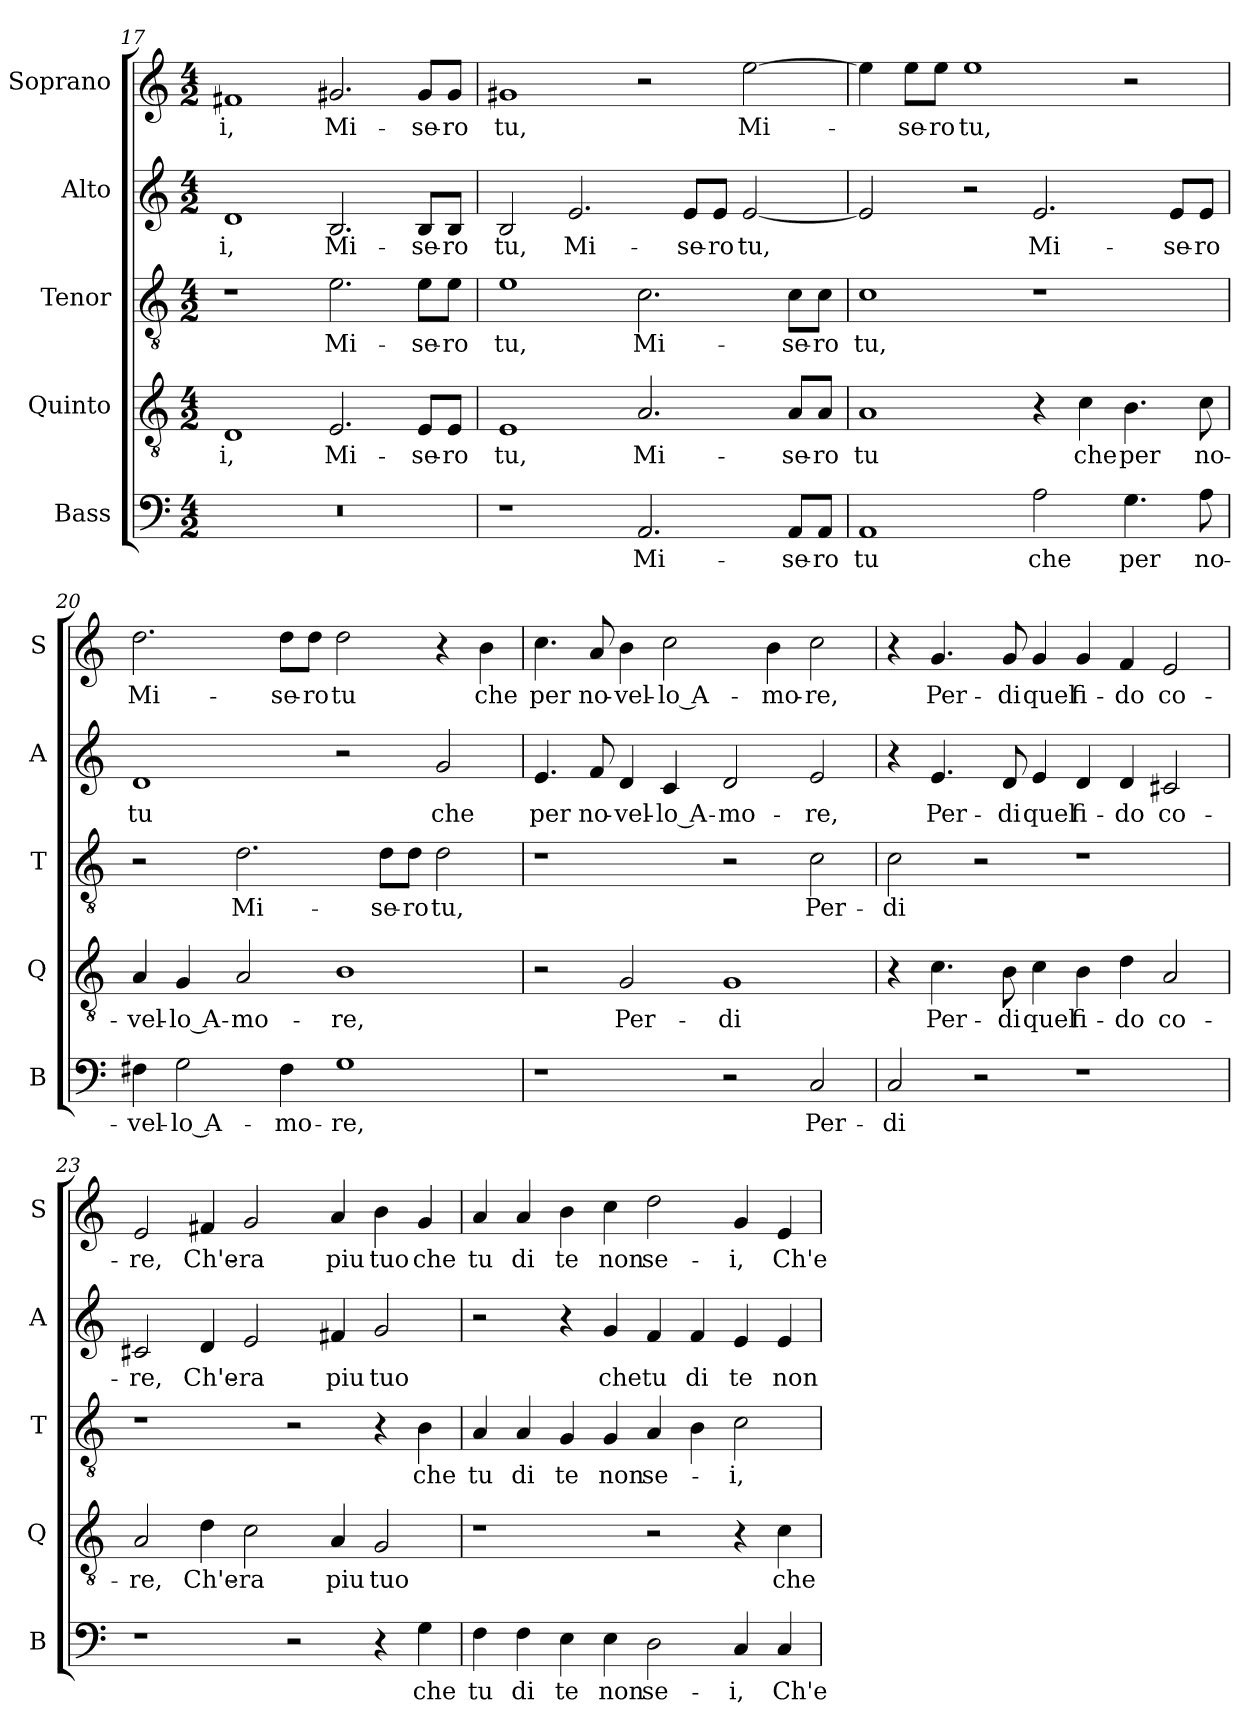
**kern	**text	**kern	**text	**kern	**text	**kern	**text	**kern	**text
*part5	*part5	*part4	*part4	*part3	*part3	*part2	*part2	*part1	*part1
*staff5	*staff5	*staff4	*staff4	*staff3	*staff3	*staff2	*staff2	*staff1	*staff1
*I"Bass	*	*I"Quinto	*	*I"Tenor	*	*I"Alto	*	*I"Soprano	*
*I'B	*	*I'Q	*	*I'T	*	*I'A	*	*I'S	*
*clefF4	*	*clefGv2	*	*clefGv2	*	*clefG2	*	*clefG2	*
*k[]	*	*k[]	*	*k[]	*	*k[]	*	*k[]	*
*C:	*	*C:	*	*C:	*	*C:	*	*C:	*
*M4/2	*	*M4/2	*	*M4/2	*	*M4/2	*	*M4/2	*
=17	=17	=17	=17	=17	=17	=17	=17	=17	=17
!	!	!	!LO:LY:b	!	!	!	!LO:LY:b	!	!LO:LY:b
0r	.	1D	-i,	1r	.	1d	-i,	1f#X	-i,
!	!	!	!LO:LY:b	!	!LO:LY:b	!	!LO:LY:b	!	!LO:LY:b
.	.	2.E/	Mi-	2.e\	-Mi-	2.B/	Mi-	2.g#X/	Mi-
!	!	!	!LO:LY:b	!	!LO:LY:b	!	!LO:LY:b	!	!LO:LY:b
.	.	8E/L	-se-	8e\L	-se-	8B/L	-se-	8g#/L	-se-
!	!	!	!LO:LY:b	!	!LO:LY:b	!	!LO:LY:b	!	!LO:LY:b
.	.	8E/J	-ro	8e\J	-ro	8B/J	-ro	8g#/J	-ro
!!LO:PB:g=z
=18	=18	=18	=18	=18	=18	=18	=18	=18	=18
!	!	!	!LO:LY:b	!	!LO:LY:b	!	!LO:LY:b	!	!LO:LY:b
1r	.	1E	tu,	1e	tu,	2B/	tu,	1g#X	tu,
!	!	!	!	!	!	!	!LO:LY:b	!	!
.	.	.	.	.	.	2.e/	Mi-	.	.
!	!LO:LY:b	!	!LO:LY:b	!	!LO:LY:b	!	!	!	!
2.AA/	Mi-	2.A/	Mi-	2.c\	Mi-	.	.	2r	.
!	!	!	!	!	!	!	!LO:LY:b	!	!
.	.	.	.	.	.	8e/L	-se-	.	.
!	!	!	!	!	!	!	!LO:LY:b	!	!
.	.	.	.	.	.	8e/J	-ro	.	.
!	!	!	!	!	!	!	!LO:LY:b	!	!LO:LY:b
.	.	.	.	.	.	[2e/	tu,	[2ee\	Mi-
!	!LO:LY:b	!	!LO:LY:b	!	!LO:LY:b	!	!	!	!
8AA/L	-se-	8A/L	-se-	8c\L	-se-	.	.	.	.
!	!LO:LY:b	!	!LO:LY:b	!	!LO:LY:b	!	!	!	!
8AA/J	-ro	8A/J	-ro	8c\J	-ro	.	.	.	.
=19	=19	=19	=19	=19	=19	=19	=19	=19	=19
!	!LO:LY:b	!	!LO:LY:b	!	!LO:LY:b	!	!	!	!
1AA	tu	1A	tu	1c	tu,	2e/]	.	4ee\]	.
!	!	!	!	!	!	!	!	!	!LO:LY:b
.	.	.	.	.	.	.	.	8ee\L	-se-
!	!	!	!	!	!	!	!	!	!LO:LY:b
.	.	.	.	.	.	.	.	8ee\J	-ro
!	!	!	!	!	!	!	!	!	!LO:LY:b
.	.	.	.	.	.	2r	.	1ee	tu,
!	!LO:LY:b	!	!	!	!	!	!LO:LY:b	!	!
2A\	che	4r	.	1r	.	2.e/	Mi-	.	.
!	!	!	!LO:LY:b	!	!	!	!	!	!
.	.	4c\	che	.	.	.	.	.	.
!	!LO:LY:b	!	!LO:LY:b	!	!	!	!	!	!
4.G\	per	4.B\	per	.	.	.	.	2r	.
!	!	!	!	!	!	!	!LO:LY:b	!	!
.	.	.	.	.	.	8e/L	-se-	.	.
!	!LO:LY:b	!	!LO:LY:b	!	!	!	!LO:LY:b	!	!
8A\	no-	8c\	no-	.	.	8e/J	-ro	.	.
=20	=20	=20	=20	=20	=20	=20	=20	=20	=20
!	!LO:LY:b	!	!LO:LY:b	!	!	!	!LO:LY:b	!	!LO:LY:b
4F#X\	-vel-	4A/	-vel-	2r	.	1d	tu	2.dd\	Mi-
!	!LO:LY:b	!	!LO:LY:b	!	!	!	!	!	!
2G\	-lo A-	4G/	-lo A-	.	.	.	.	.	.
!	!	!	!LO:LY:b	!	!LO:LY:b	!	!	!	!
.	.	2A/	-mo-	2.d\	Mi-	.	.	.	.
!	!LO:LY:b	!	!	!	!	!	!	!	!LO:LY:b
4F#\	-mo-	.	.	.	.	.	.	8dd\L	-se-
!	!	!	!	!	!	!	!	!	!LO:LY:b
.	.	.	.	.	.	.	.	8dd\J	-ro
!	!LO:LY:b	!	!LO:LY:b	!	!	!	!	!	!LO:LY:b
1G	-re,	1B	-re,	.	.	2r	.	2dd\	tu
!	!	!	!	!	!LO:LY:b	!	!	!	!
.	.	.	.	8d\L	-se-	.	.	.	.
!	!	!	!	!	!LO:LY:b	!	!	!	!
.	.	.	.	8d\J	-ro	.	.	.	.
!	!	!	!	!	!LO:LY:b	!	!LO:LY:b	!	!
.	.	.	.	2d\	tu,	2g/	che	4r	.
!	!	!	!	!	!	!	!	!	!LO:LY:b
.	.	.	.	.	.	.	.	4b\	che
!!LO:LB:g=z
=21	=21	=21	=21	=21	=21	=21	=21	=21	=21
!	!	!	!	!	!	!	!LO:LY:b	!	!LO:LY:b
1r	.	2r	.	1r	.	4.e/	per	4.cc\	per
!	!	!	!	!	!	!	!LO:LY:b	!	!LO:LY:b
.	.	.	.	.	.	8f/	no-	8a/	no-
!	!	!	!LO:LY:b	!	!	!	!LO:LY:b	!	!LO:LY:b
.	.	2G/	Per-	.	.	4d/	-vel-	4b\	-vel-
!	!	!	!	!	!	!	!LO:LY:b	!	!LO:LY:b
.	.	.	.	.	.	4c/	-lo A-	2cc\	-lo A-
!	!	!	!LO:LY:b	!	!	!	!LO:LY:b	!	!
2r	.	1G	-di	2r	.	2d/	-mo-	.	.
!	!	!	!	!	!	!	!	!	!LO:LY:b
.	.	.	.	.	.	.	.	4b\	-mo-
!	!LO:LY:b	!	!	!	!LO:LY:b	!	!LO:LY:b	!	!LO:LY:b
2C/	Per-	.	.	2c\	Per-	2e/	-re,	2cc\	-re,
=22	=22	=22	=22	=22	=22	=22	=22	=22	=22
!	!LO:LY:b	!	!	!	!LO:LY:b	!	!	!	!
2C/	-di	4r	.	2c\	-di	4r	.	4r	.
!	!	!	!LO:LY:b	!	!	!	!LO:LY:b	!	!LO:LY:b
.	.	4.c\	Per-	.	.	4.e/	Per-	4.g/	Per-
2r	.	.	.	2r	.	.	.	.	.
!	!	!	!LO:LY:b	!	!	!	!LO:LY:b	!	!LO:LY:b
.	.	8B\	-di	.	.	8d/	-di	8g/	-di
!	!	!	!LO:LY:b	!	!	!	!LO:LY:b	!	!LO:LY:b
.	.	4c\	quel	.	.	4e/	quel	4g/	quel
!	!	!	!LO:LY:b	!	!	!	!LO:LY:b	!	!LO:LY:b
1r	.	4B\	fi-	1r	.	4d/	fi-	4g/	fi-
!	!	!	!LO:LY:b	!	!	!	!LO:LY:b	!	!LO:LY:b
.	.	4d\	-do	.	.	4d/	-do	4f/	-do
!	!	!	!LO:LY:b	!	!	!	!LO:LY:b	!	!LO:LY:b
.	.	2A/	co-	.	.	2c#X/	co-	2e/	co-
=23	=23	=23	=23	=23	=23	=23	=23	=23	=23
!	!	!	!LO:LY:b	!	!	!	!LO:LY:b	!	!LO:LY:b
1r	.	2A/	-re,	1r	.	2c#X/	-re,	2e/	-re,
!	!	!	!LO:LY:b	!	!	!	!LO:LY:b	!	!LO:LY:b
.	.	4d\	Ch'e-	.	.	4d/	Ch'e-	4f#X/	Ch'e-
!	!	!	!LO:LY:b	!	!	!	!LO:LY:b	!	!LO:LY:b
.	.	2c\	-ra	.	.	2e/	-ra	2g/	-ra
2r	.	.	.	2r	.	.	.	.	.
!	!	!	!LO:LY:b	!	!	!	!LO:LY:b	!	!LO:LY:b
.	.	4A/	piu	.	.	4f#X/	piu	4a/	piu
!	!	!	!LO:LY:b	!	!	!	!LO:LY:b	!	!LO:LY:b
4r	.	2G/	tuo	4r	.	2g/	tuo	4b\	tuo
!	!LO:LY:b	!	!	!	!LO:LY:b	!	!	!	!LO:LY:b
4G\	che	.	.	4B\	che	.	.	4g/	che
!!LO:LB:g=z
=24	=24	=24	=24	=24	=24	=24	=24	=24	=24
!	!LO:LY:b	!	!	!	!LO:LY:b	!	!	!	!LO:LY:b
4F\	tu	1r	.	4A/	tu	2r	.	4a/	tu
!	!LO:LY:b	!	!	!	!LO:LY:b	!	!	!	!LO:LY:b
4F\	di	.	.	4A/	di	.	.	4a/	di
!	!LO:LY:b	!	!	!	!LO:LY:b	!	!	!	!LO:LY:b
4E\	te	.	.	4G/	te	4r	.	4b\	te
!	!LO:LY:b	!	!	!	!LO:LY:b	!	!LO:LY:b	!	!LO:LY:b
4E\	non	.	.	4G/	non	4g/	che	4cc\	non
!	!LO:LY:b	!	!	!	!LO:LY:b	!	!LO:LY:b	!	!LO:LY:b
2D\	se-	2r	.	4A/	se-	4f/	tu	2dd\	se-
!	!	!	!	!	!	!	!LO:LY:b	!	!
.	.	.	.	4B\	.	4f/	di	.	.
!	!LO:LY:b	!	!	!	!LO:LY:b	!	!LO:LY:b	!	!LO:LY:b
4C/	-i,	4r	.	2c\	-i,	4e/	te	4g/	-i,
!	!LO:LY:b	!	!LO:LY:b	!	!	!	!LO:LY:b	!	!LO:LY:b
4C/	Ch'e-	4c\	che	.	.	4e/	non	4e/	Ch'e-
=	=	=	=	=	=	=	=	=	=
*-	*-	*-	*-	*-	*-	*-	*-	*-	*-
